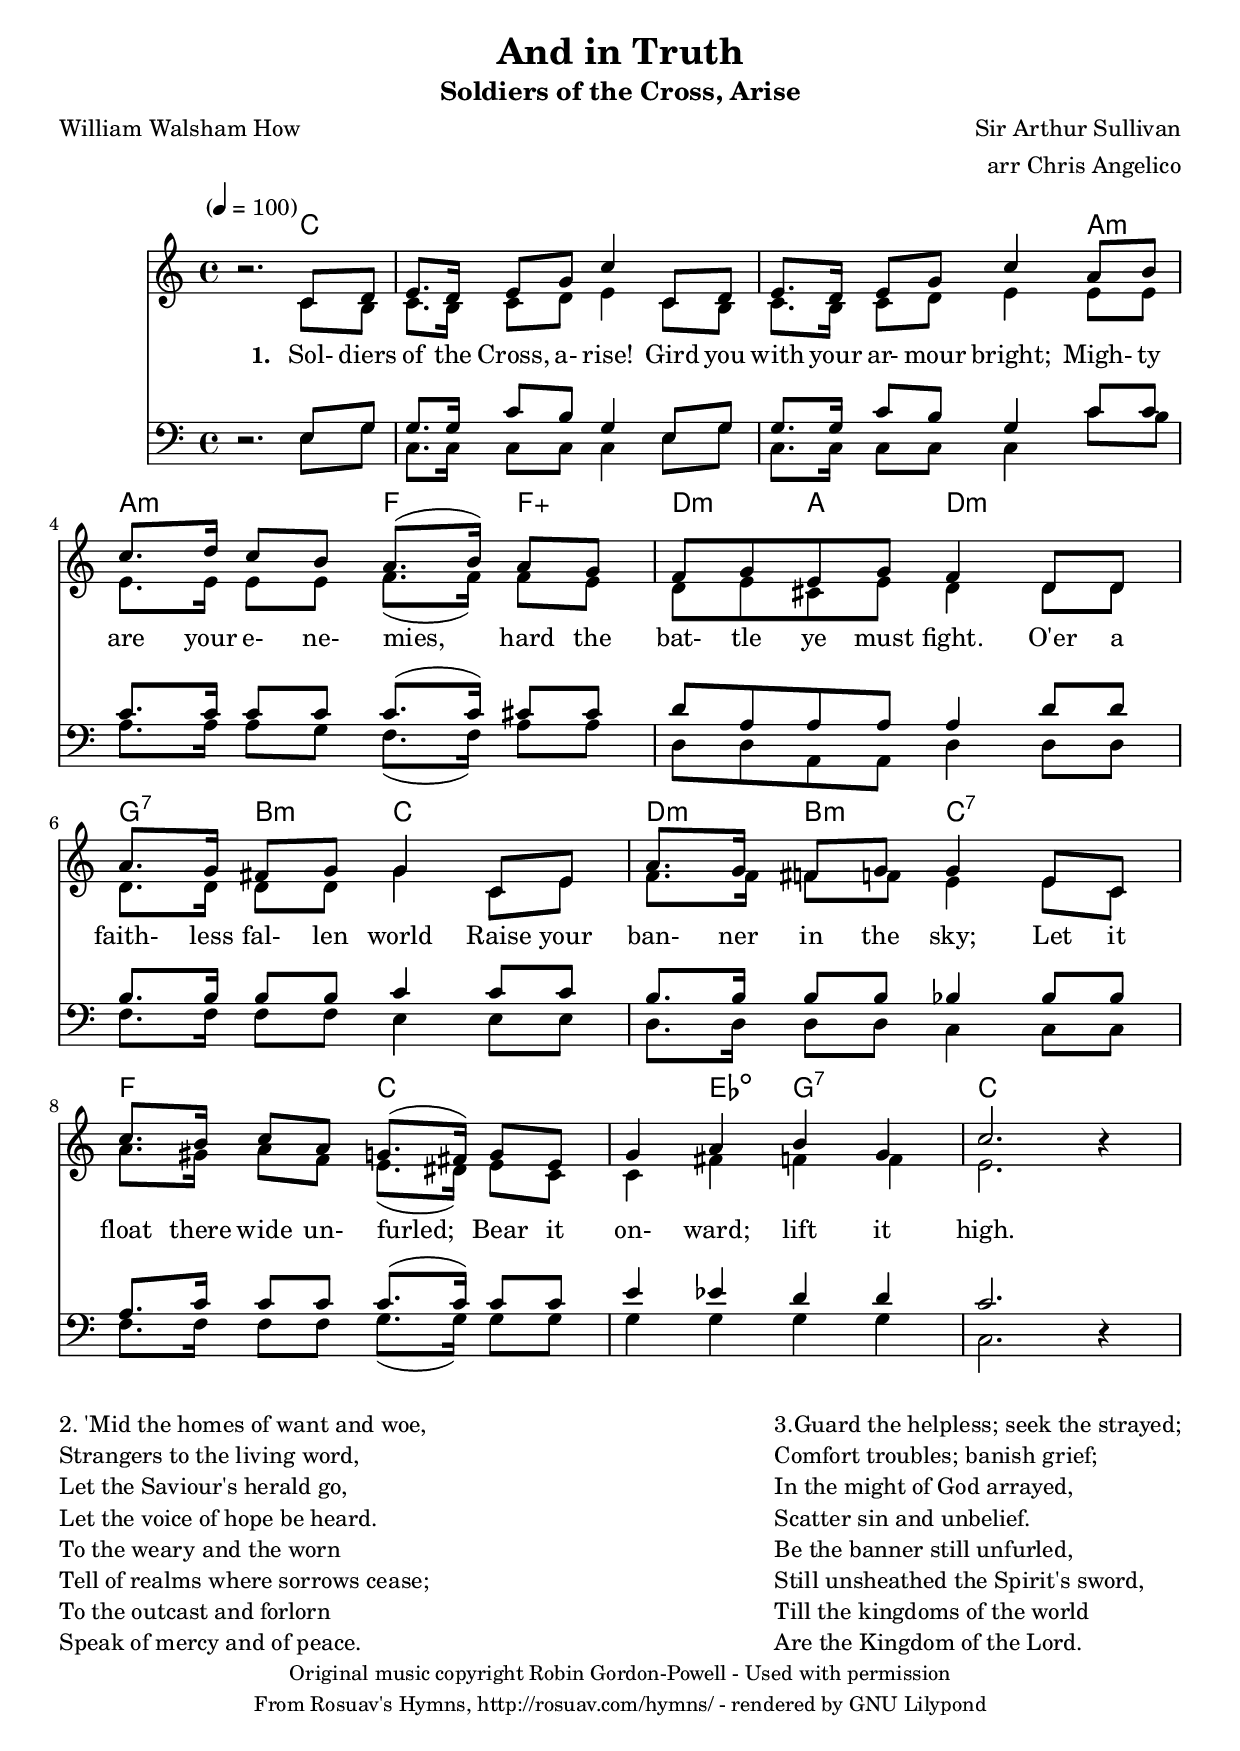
% Beauty Stone new score, page 84
% lilypond -fpdf -fpng -dresolution=120 AndinTruth.ly
% Words from RCH #341
\include "Hymnal.ly"

\header
{
    title="And in Truth"
    subtitle="Soldiers of the Cross, Arise"
    % poet=""
    composer="Sir Arthur Sullivan" % circa 1898
    arranger="arr Chris Angelico" % 2011-09-02
    poet="William Walsham How"
    % meter=""
    % piece=""
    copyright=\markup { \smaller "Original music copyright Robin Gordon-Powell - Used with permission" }
}

\score {
    <<
        \new ChordNames {
            \set chordChanges = ##t
            \transpose c c,
            \chordmode {
                s2.
                c4 c c c c c c c
                a:m a:m a:m f f:aug d:m a d:m
                d:m g:7 b:m c c d:m b:m c:7
                c:7 f f c c c ef:dim g:7 g:7 c2. s4
            }
        }
        \new Staff <<
            \set Staff.midiInstrument = "acoustic grand"
            \key c \major
            \time 4/4
            \tempo "" 4 = 100
            \new Voice = "sops" \relative f' {
                r2. % To start on an upbeat, put this _before_ the \voiceOne (otherwise it works fine, but prints badly)
                \voiceOne
                c8 d e8. d16 e8 g c4 c,8 d e8. d16 e8 g c4
                a8 b c8. d16 c8 b a8.(b16) a8 g f g e g f4
                d8 d a'8. g16 fs8 g g4 c,8 e a8. g16 fs8 g g4
                e8 c c'8. b16 c8 a g8.(fs16) g8 e g4 a b g c2.
                \oneVoice
                r4
            }
            \addlyrics { \lyr \lyricmode {
	        \set stanza = #"1."
                !Sol- diers of the Cross, a- rise!
                !Gird you with your ar- mour bright;
                !Migh- ty are your e- ne- mies,
                !hard the bat- tle ye must fight.
                !O'er a faith- less fal- len world
                !Raise your ban- ner in the sky;
                !Let it float there wide un- furled;
                !Bear it on- ward; lift it high.
            } }
            %{
            \addlyrics { \lyr \lyricmode {
                !'Mid the homes of want and woe,
                !Stran- gers to the li- ving word,
                !Let the Sa- viour's he- rald go,
                !Let the voice of hope be heard.
                !To the wea- ry and the worn
                !Tell of realms where sor- rows cease;
                !To the out- cast and for- lorn
                !Speak of mer- cy and of peace.
            } }
            \addlyrics { \lyr \lyricmode {
                !Guard the help- less; seek the strayed;
                !Com- fort trou- bles; ba- nish grief;
                !In the might of God ar- rayed,
                !Scat- ter sin and un- be- lief.
                !Be the ban- ner still un- furled,
                !Still un- sheathed the Spi- rit's sword,
                !Till the king- doms of the world
                !Are the King- dom of the Lord!
            } }
            %}
            \new Voice = "alto" \relative f' {
                s2. % The same rest, but as a spacer so it doesn't print
                \voiceTwo
                c8 b c8. b16 c8 d e4 c8 b c8. b16 c8 d e4
                e8 e e8. e16 e8 e f8.(f16) f8 e d e  cs e  d4
                d8 d d8. d16 d8 d g4 c,8 e f8. f16 f!8 f e4
                e8 c a'8. gs16 a8 f e8.(ds16) e8 c c4 fs f f e2.
            }
        >>
        \new Staff <<
            \clef bass
            \key c \major
            \new Voice = "tenor" \relative c {
                r2.
                \voiceOne
                e8 g g8. g16 c8 b g4 e8 g g8. g16 c8 b g4
                c8 c c8. c16 c8 c c8.(c16) cs8 cs d a a a a4
                d8 d b8. b16 b8 b c4 c8 c b8. b16 b8 b bf4
                bf8 bf a8. c16 c8 c c8.(c16) c8 c e4 ef d d c2.
                \oneVoice
                r4
            }
            \new Voice = "bass" \relative c {
                s2.
                \voiceTwo
                e8 g c,8. c16 c8 c c4 e8 g c,8. c16 c8 c c4
                c'8 b a8. a16 a8 g f8.(f16) a8 a d, d a a d4
                d8 d f8. f16 f8 f e4 e8 e d8. d16 d8 d c4
                c8 c f8. f16 f8 f g8.(g16) g8 g g4 g g g c,2.
            }
        >>
    >>
    \layout { }
    \midi { \context { \ChordNameVoice \remove Note_performer } } % Stop chords from sounding in the MIDI
}
% Additional verses
\markup \fill-line {
\column {
\wordwrap-string #"
2. 'Mid the homes of want and woe,

Strangers to the living word,

Let the Saviour's herald go,

Let the voice of hope be heard.

To the weary and the worn

Tell of realms where sorrows cease;

To the outcast and forlorn

Speak of mercy and of peace.
"
}
\column {
\wordwrap-string #"
3.Guard the helpless; seek the strayed;

Comfort troubles; banish grief;

In the might of God arrayed,

Scatter sin and unbelief.

Be the banner still unfurled,

Still unsheathed the Spirit's sword,

Till the kingdoms of the world

Are the Kingdom of the Lord.
"
}

}

